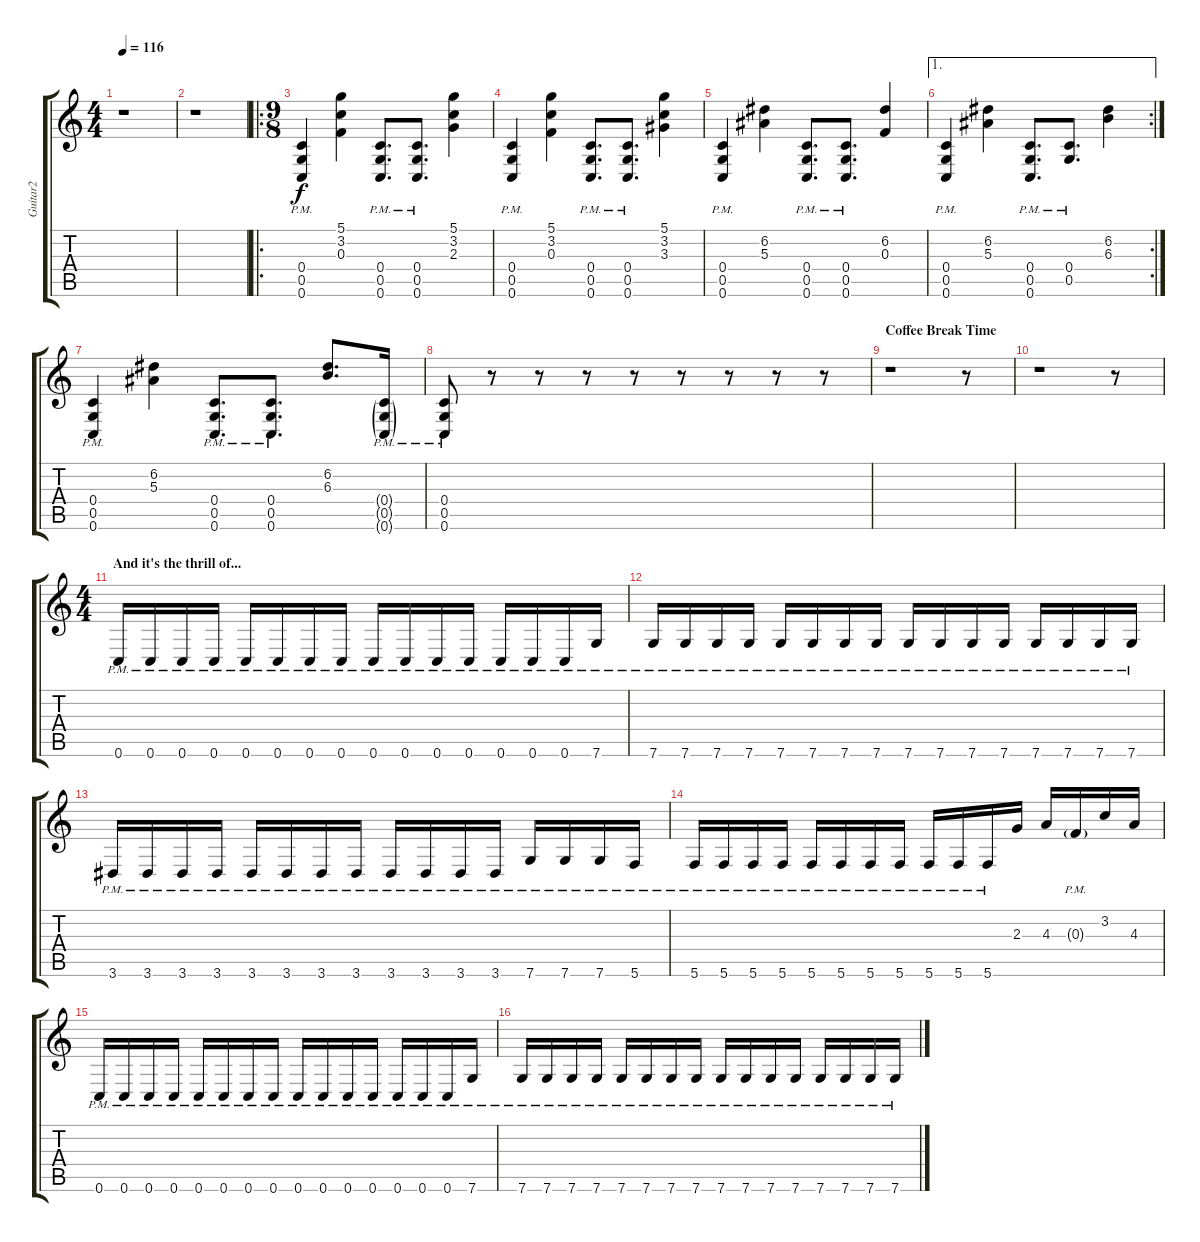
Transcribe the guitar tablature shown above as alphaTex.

\track ("Guitar2" "Guitar2") {instrument distortionguitar}
\staff {score tabs}
\tuning (D4 A3 F3 C3 G2 C2) {hide}
\ts (4 4)
\tempo 116
\clef g2
\ks c
r.1{dy f} |
r.1 |
\ro
\ts (9 8)
(0.4{pm} 0.5 0.6).4 (5.1 3.2 0.3).4 (0.4{pm} 0.5 0.6).8{d} (0.4{pm} 0.5 0.6).8{d} (5.1 3.2 2.3).4 |
(0.4{pm} 0.5 0.6).4 (5.1 3.2 0.3).4 (0.4{pm} 0.5 0.6).8{d} (0.4{pm} 0.5 0.6).8{d} (5.1 3.2 3.3).4 |
(0.4{pm} 0.5 0.6).4 (6.2 5.3).4 (0.4{pm} 0.5 0.6).8{d} (0.4{pm} 0.5 0.6).8{d} (6.2 0.3).4 |
\ae 1
\rc 2
(0.4{pm} 0.5 0.6).4 (6.2 5.3).4 (0.4{pm} 0.5 0.6).8{d} (0.4{pm} 0.5).8{d} (6.2 6.3).4 |
(0.4{pm} 0.5 0.6).4 (6.2 5.3).4 (0.4{pm} 0.5 0.6).8{d} (0.4{pm} 0.5 0.6).8{d} (6.2 6.3).8{d} (0.4{g pm} 0.5{g pm} 0.6{g pm}).16 |
(0.4{pm} 0.5{pm} 0.6{pm}).8 r.8 r.8 r.8 r.8 r.8 r.8 r.8 r.8 |
\section ("" "Coffee Break Time")
r.1 r.8 |
r.1 r.8 |
\ts (4 4)
\section ("" "And it's the thrill of...")
0.6{pm}.16 0.6{pm}.16 0.6{pm}.16 0.6{pm}.16 0.6{pm}.16 0.6{pm}.16 0.6{pm}.16 0.6{pm}.16 0.6{pm}.16 0.6{pm}.16 0.6{pm}.16 0.6{pm}.16 0.6{pm}.16 0.6{pm}.16 0.6{pm}.16 7.6{pm}.16 |
7.6{pm}.16 7.6{pm}.16 7.6{pm}.16 7.6{pm}.16 7.6{pm}.16 7.6{pm}.16 7.6{pm}.16 7.6{pm}.16 7.6{pm}.16 7.6{pm}.16 7.6{pm}.16 7.6{pm}.16 7.6{pm}.16 7.6{pm}.16 7.6{pm}.16 7.6{pm}.16 |
3.6{pm}.16 3.6{pm}.16 3.6{pm}.16 3.6{pm}.16 3.6{pm}.16 3.6{pm}.16 3.6{pm}.16 3.6{pm}.16 3.6{pm}.16 3.6{pm}.16 3.6{pm}.16 3.6{pm}.16 7.6{pm}.16 7.6{pm}.16 7.6{pm}.16 5.6{pm}.16 |
5.6{pm}.16 5.6{pm}.16 5.6{pm}.16 5.6{pm}.16 5.6{pm}.16 5.6{pm}.16 5.6{pm}.16 5.6{pm}.16 5.6{pm}.16 5.6{pm}.16 5.6{pm}.16 2.3.16 4.3.16 0.3{g pm}.16 3.2.16 4.3.16 |
0.6{pm}.16 0.6{pm}.16 0.6{pm}.16 0.6{pm}.16 0.6{pm}.16 0.6{pm}.16 0.6{pm}.16 0.6{pm}.16 0.6{pm}.16 0.6{pm}.16 0.6{pm}.16 0.6{pm}.16 0.6{pm}.16 0.6{pm}.16 0.6{pm}.16 7.6{pm}.16 |
7.6{pm}.16 7.6{pm}.16 7.6{pm}.16 7.6{pm}.16 7.6{pm}.16 7.6{pm}.16 7.6{pm}.16 7.6{pm}.16 7.6{pm}.16 7.6{pm}.16 7.6{pm}.16 7.6{pm}.16 7.6{pm}.16 7.6{pm}.16 7.6{pm}.16 7.6{pm}.16
